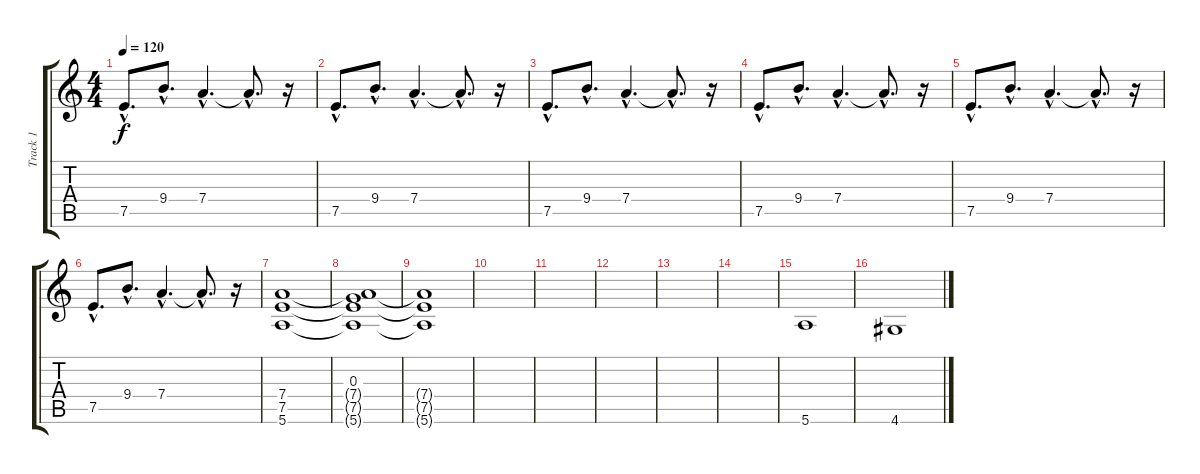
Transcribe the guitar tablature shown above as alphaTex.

\track ("Track 1" "Track 1") {instrument distortionguitar}
\staff {score tabs}
\tuning (E4 B3 G3 D3 A2 E2) {hide}
\ts (4 4)
\tempo 120
\clef g2
\ks c
7.5{hac}.8{d dy f} 9.4{hac}.8{d} 7.4{hac}.4{d} 7.4{hac t}.8{d} r.16 |
7.5{hac}.8{d} 9.4{hac}.8{d} 7.4{hac}.4{d} 7.4{hac t}.8{d} r.16 |
7.5{hac}.8{d volume 15 instrument distortionguitar} 9.4{hac}.8{d} 7.4{hac}.4{d} 7.4{hac t}.8{d} r.16 |
7.5{hac}.8{d} 9.4{hac}.8{d} 7.4{hac}.4{d} 7.4{hac t}.8{d} r.16 |
7.5{hac}.8{d} 9.4{hac}.8{d} 7.4{hac}.4{d} 7.4{hac t}.8{d} r.16 |
7.5{hac}.8{d} 9.4{hac}.8{d} 7.4{hac}.4{d} 7.4{hac t}.8{d} r.16 |
(7.4 7.5 5.6).1 |
(0.3 7.4{t} 7.5{t} 5.6{t}).1 |
(7.4{t} 7.5{t} 5.6{t}).1 |
|
|
|
|
|
5.6.1 |
4.6.1
